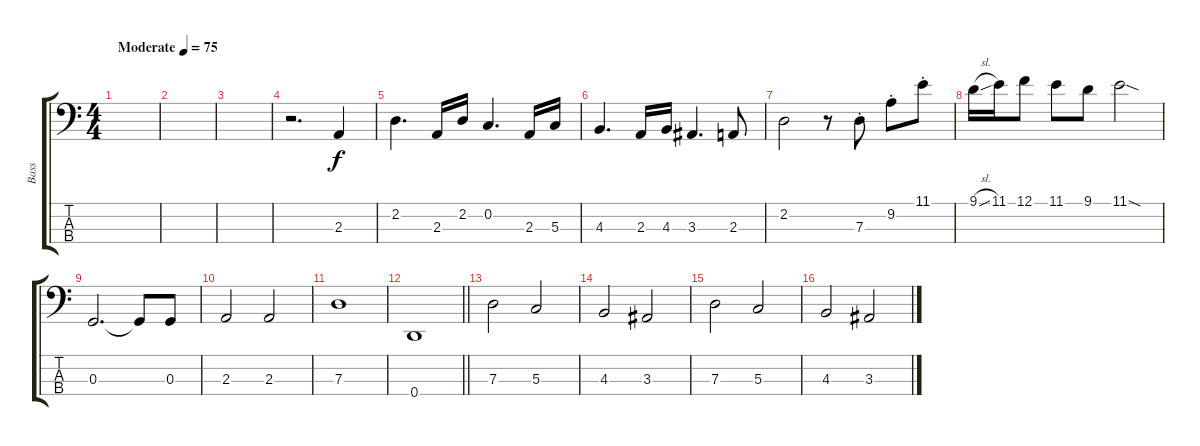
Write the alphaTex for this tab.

\track ("Bass" "Bass") {instrument electricbassfinger}
\staff {score tabs}
\tuning (F2 C2 G1 D1) {hide}
\ts (4 4)
\tempo (75 "Moderate")
\clef f4
\ks c
|
|
|
r.2{d} 2.3.4 |
2.2.4{d} 2.3.16 2.2.16 0.2.4{d} 2.3.16 5.3.16 |
4.3.4{d} 2.3.16 4.3.16 3.3.4{d} 2.3.8 |
2.2.2 r.8 7.3{st}.8 9.2{st}.8 11.1{st}.8 |
9.1{sl}.16 11.1.16 12.1.8 11.1.8 9.1.8 11.1{sod}.2 |
0.3.2{d} 0.3{t}.8 0.3.8 |
2.3.2 2.3.2 |
7.3.1 |
\barLineRight lightlight
0.4.1 |
7.3.2 5.3.2 |
4.3.2 3.3.2 |
7.3.2 5.3.2 |
4.3.2 3.3.2
